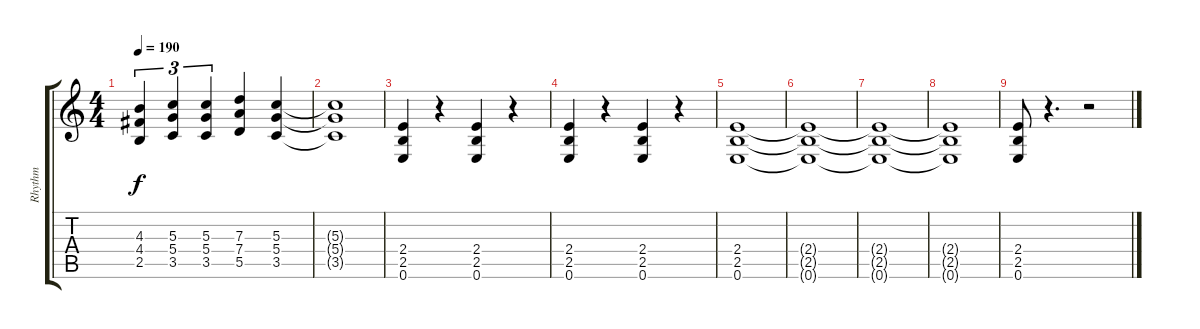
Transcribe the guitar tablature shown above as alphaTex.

\track ("Rhythm" "Rhythm") {instrument distortionguitar}
\staff {score tabs}
\tuning (E4 B3 G3 D3 A2 E2) {hide}
\ts (4 4)
\tempo 190
\clef g2
\ks c
(4.3 4.4 2.5).4{tu (3 2) dy f} (5.3 5.4 3.5).4{tu (3 2)} (5.3 5.4 3.5).4{tu (3 2)} (7.3 7.4 5.5).4 (5.3 5.4 3.5).4 |
(5.3{t} 5.4{t} 3.5{t}).1 |
(2.4 2.5 0.6).4 r.4 (2.4 2.5 0.6).4 r.4 |
(2.4 2.5 0.6).4 r.4 (2.4 2.5 0.6).4 r.4 |
(2.4 2.5 0.6).1 |
(2.4{t} 2.5{t} 0.6{t}).1 |
(2.4{t} 2.5{t} 0.6{t}).1 |
(2.4{t} 2.5{t} 0.6{t}).1 |
(2.4 2.5 0.6).8 r.4{d} r.2
